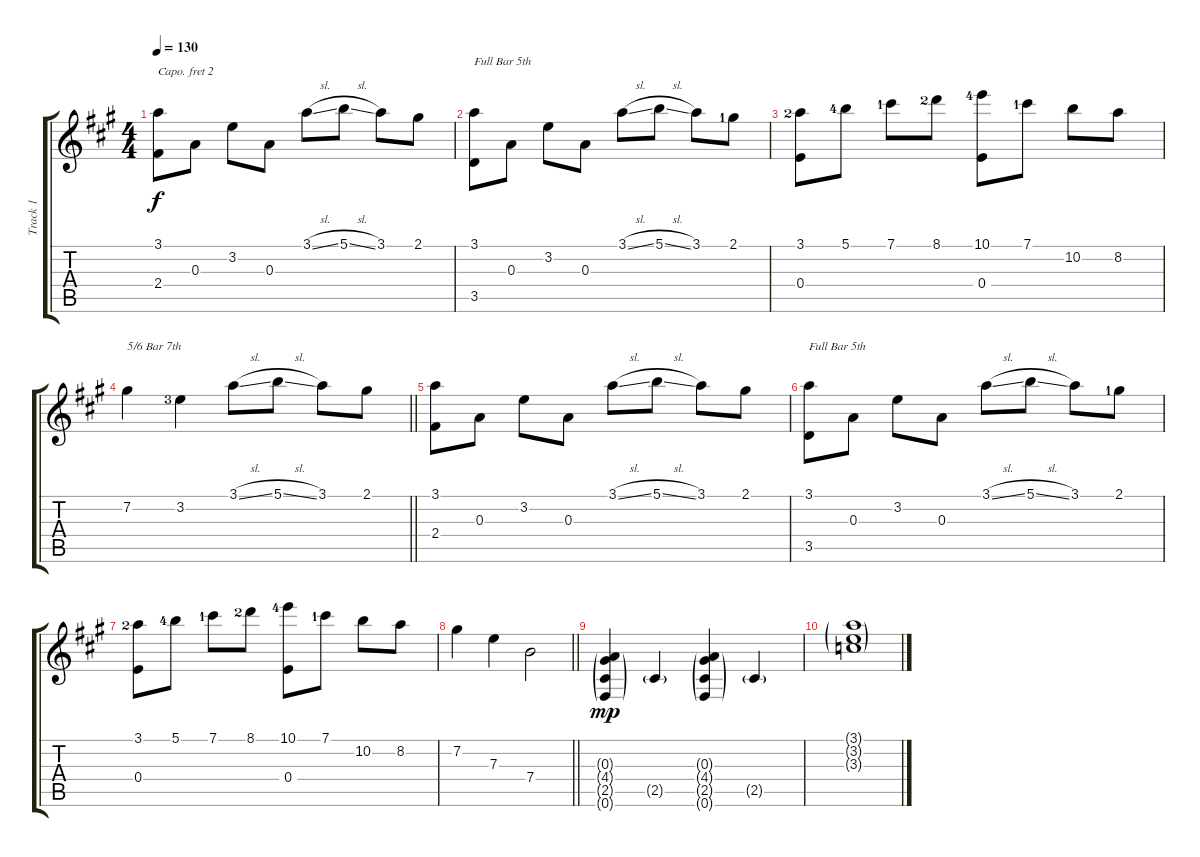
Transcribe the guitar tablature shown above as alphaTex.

\track ("Track 1" "Track 1") {instrument acousticguitarnylon}
\staff {score tabs}
\capo 2
\tuning (E4 B3 G3 D3 A2 E2) {hide}
\ts (4 4)
\tempo 130
\clef g2
\ks a
(3.1 2.4).8{dy f} 0.3.8 3.2.8 0.3.8 3.1{sl}.8 5.1{sl}.8 3.1.8 2.1.8 |
(3.1 3.5).8{txt "Full Bar 5th"} 0.3.8 3.2.8 0.3.8 3.1{sl}.8 5.1{sl}.8 3.1.8 2.1{lf 2}.8 |
(3.1{lf 3} 0.4).8 5.1{lf 5}.8 7.1{lf 2}.8 8.1{lf 3}.8 (10.1{lf 5} 0.4).8 7.1{lf 2}.8 10.2.8 8.2.8 |
\barLineRight lightlight
7.2.4{txt "5/6 Bar 7th"} 3.2{lf 4}.4 3.1{sl}.8 5.1{sl}.8 3.1.8 2.1.8 |
(3.1 2.4).8 0.3.8 3.2.8 0.3.8 3.1{sl}.8 5.1{sl}.8 3.1.8 2.1.8 |
(3.1 3.5).8{txt "Full Bar 5th"} 0.3.8 3.2.8 0.3.8 3.1{sl}.8 5.1{sl}.8 3.1.8 2.1{lf 2}.8 |
(3.1{lf 3} 0.4).8 5.1{lf 5}.8 7.1{lf 2}.8 8.1{lf 3}.8 (10.1{lf 5} 0.4).8 7.1{lf 2}.8 10.2.8 8.2.8 |
\barLineRight lightlight
7.2.4 7.3.4 7.4.2 |
(0.3{g} 4.4{g} 2.5{g} 0.6{g}).4{dy mp} 2.5{g}.4 (0.3{g} 4.4{g} 2.5{g} 0.6{g}).4 2.5{g}.4 |
(3.1{g} 3.2{g} 3.3{g}).1
